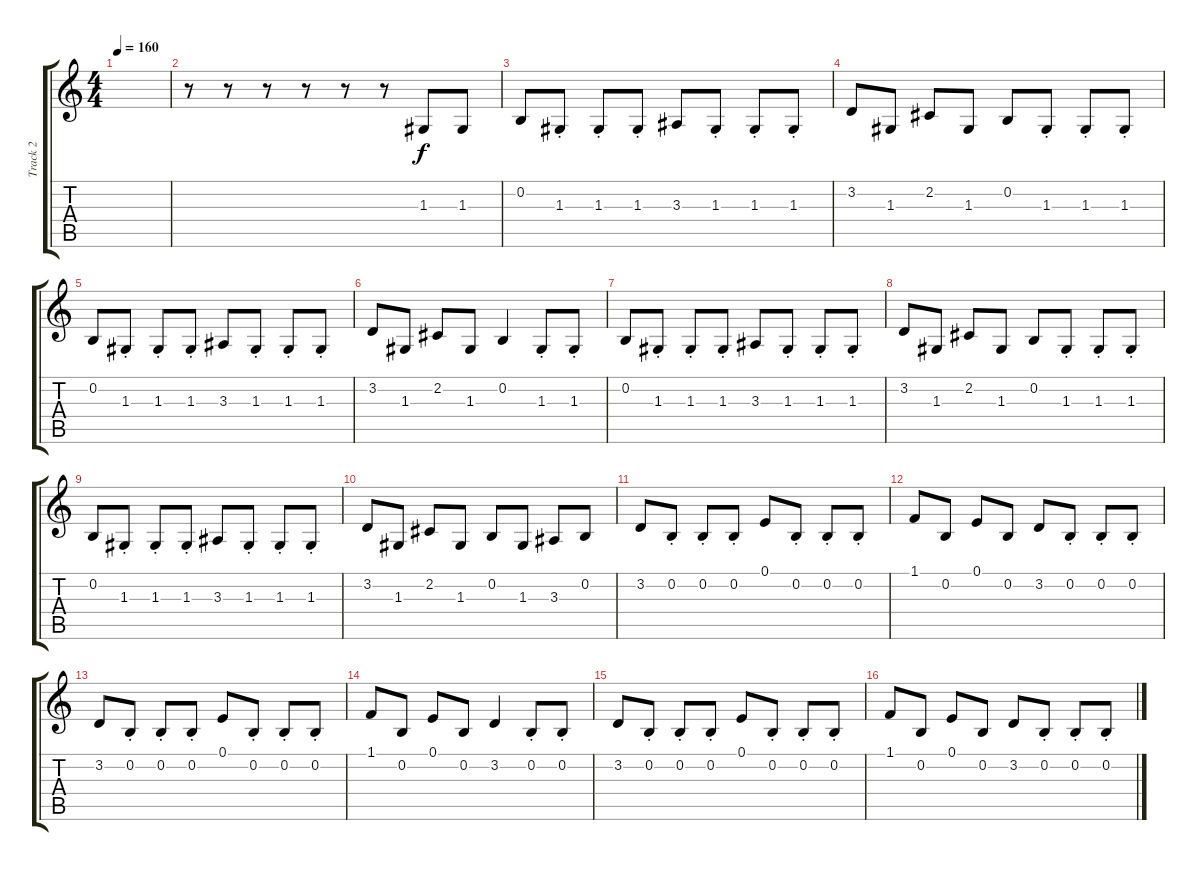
\track ("Track 2" "Track 2") {instrument lead2sawtooth}
\staff {score tabs}
\tuning (E4 B3 G3 D3 A2 E2) {hide}
\ts (4 4)
\tempo 160
\clef g2
\ks c
|
r.8 r.8 r.8 r.8 r.8 r.8 1.3.8 1.3.8 |
0.2.8 1.3{st}.8 1.3{st}.8 1.3{st}.8 3.3.8 1.3{st}.8 1.3{st}.8 1.3{st}.8 |
3.2.8 1.3.8 2.2.8 1.3.8 0.2.8 1.3{st}.8 1.3{st}.8 1.3{st}.8 |
0.2.8 1.3{st}.8 1.3{st}.8 1.3{st}.8 3.3.8 1.3{st}.8 1.3{st}.8 1.3{st}.8 |
3.2.8 1.3.8 2.2.8 1.3.8 0.2.4 1.3{st}.8 1.3{st}.8 |
0.2.8 1.3{st}.8 1.3{st}.8 1.3{st}.8 3.3.8 1.3{st}.8 1.3{st}.8 1.3{st}.8 |
3.2.8 1.3.8 2.2.8 1.3.8 0.2.8 1.3{st}.8 1.3{st}.8 1.3{st}.8 |
0.2.8 1.3{st}.8 1.3{st}.8 1.3{st}.8 3.3.8 1.3{st}.8 1.3{st}.8 1.3{st}.8 |
3.2.8 1.3.8 2.2.8 1.3.8 0.2.8 1.3.8 3.3.8 0.2.8 |
3.2.8 0.2{st}.8 0.2{st}.8 0.2{st}.8 0.1.8 0.2{st}.8 0.2{st}.8 0.2{st}.8 |
1.1.8 0.2.8 0.1.8 0.2.8 3.2.8 0.2{st}.8 0.2{st}.8 0.2{st}.8 |
3.2.8 0.2{st}.8 0.2{st}.8 0.2{st}.8 0.1.8 0.2{st}.8 0.2{st}.8 0.2{st}.8 |
1.1.8 0.2.8 0.1.8 0.2.8 3.2.4 0.2{st}.8 0.2{st}.8 |
3.2.8 0.2{st}.8 0.2{st}.8 0.2{st}.8 0.1.8 0.2{st}.8 0.2{st}.8 0.2{st}.8 |
1.1.8 0.2.8 0.1.8 0.2.8 3.2.8 0.2{st}.8 0.2{st}.8 0.2{st}.8
